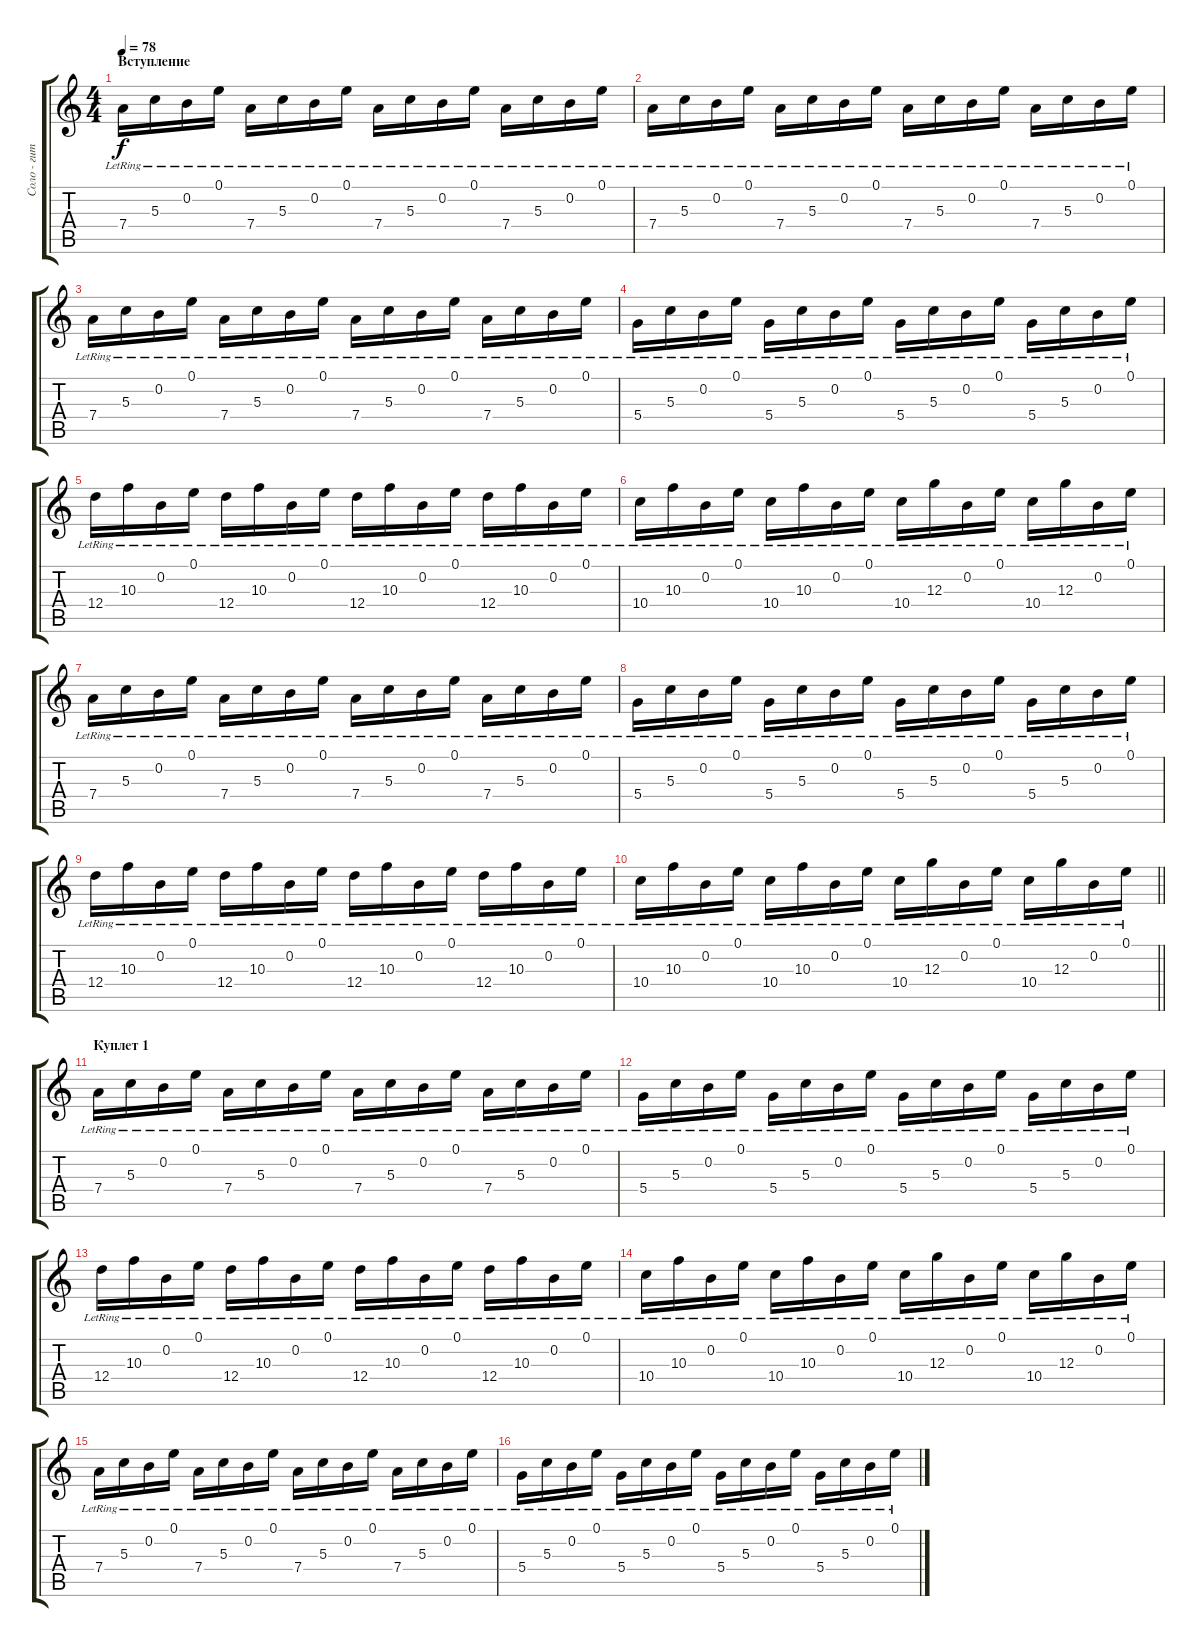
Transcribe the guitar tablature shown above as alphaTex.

\track ("Соло - гитара" "Соло - гит") {instrument acousticguitarsteel}
\staff {score tabs}
\tuning (E4 B3 G3 D3 A2 E2) {hide}
\ts (4 4)
\section ("" "Вступление")
\tempo 78
\clef g2
\ks c
7.4{lr}.16{dy f instrument acousticguitarsteel} 5.3{lr}.16 0.2{lr}.16 0.1{lr}.16 7.4{lr}.16 5.3{lr}.16 0.2{lr}.16 0.1{lr}.16 7.4{lr}.16 5.3{lr}.16 0.2{lr}.16 0.1{lr}.16 7.4{lr}.16 5.3{lr}.16 0.2{lr}.16 0.1{lr}.16 |
7.4{lr}.16 5.3{lr}.16 0.2{lr}.16 0.1{lr}.16 7.4{lr}.16 5.3{lr}.16 0.2{lr}.16 0.1{lr}.16 7.4{lr}.16 5.3{lr}.16 0.2{lr}.16 0.1{lr}.16 7.4{lr}.16 5.3{lr}.16 0.2{lr}.16 0.1{lr}.16 |
7.4{lr}.16 5.3{lr}.16 0.2{lr}.16 0.1{lr}.16 7.4{lr}.16 5.3{lr}.16 0.2{lr}.16 0.1{lr}.16 7.4{lr}.16 5.3{lr}.16 0.2{lr}.16 0.1{lr}.16 7.4{lr}.16 5.3{lr}.16 0.2{lr}.16 0.1{lr}.16 |
5.4{lr}.16 5.3{lr}.16 0.2{lr}.16 0.1{lr}.16 5.4{lr}.16 5.3{lr}.16 0.2{lr}.16 0.1{lr}.16 5.4{lr}.16 5.3{lr}.16 0.2{lr}.16 0.1{lr}.16 5.4{lr}.16 5.3{lr}.16 0.2{lr}.16 0.1{lr}.16 |
12.4{lr}.16 10.3{lr}.16 0.2{lr}.16 0.1{lr}.16 12.4{lr}.16 10.3{lr}.16 0.2{lr}.16 0.1{lr}.16 12.4{lr}.16 10.3{lr}.16 0.2{lr}.16 0.1{lr}.16 12.4{lr}.16 10.3{lr}.16 0.2{lr}.16 0.1{lr}.16 |
10.4{lr}.16 10.3{lr}.16 0.2{lr}.16 0.1{lr}.16 10.4{lr}.16 10.3{lr}.16 0.2{lr}.16 0.1{lr}.16 10.4{lr}.16 12.3{lr}.16 0.2{lr}.16 0.1{lr}.16 10.4{lr}.16 12.3{lr}.16 0.2{lr}.16 0.1{lr}.16 |
7.4{lr}.16 5.3{lr}.16 0.2{lr}.16 0.1{lr}.16 7.4{lr}.16 5.3{lr}.16 0.2{lr}.16 0.1{lr}.16 7.4{lr}.16 5.3{lr}.16 0.2{lr}.16 0.1{lr}.16 7.4{lr}.16 5.3{lr}.16 0.2{lr}.16 0.1{lr}.16 |
5.4{lr}.16 5.3{lr}.16 0.2{lr}.16 0.1{lr}.16 5.4{lr}.16 5.3{lr}.16 0.2{lr}.16 0.1{lr}.16 5.4{lr}.16 5.3{lr}.16 0.2{lr}.16 0.1{lr}.16 5.4{lr}.16 5.3{lr}.16 0.2{lr}.16 0.1{lr}.16 |
12.4{lr}.16 10.3{lr}.16 0.2{lr}.16 0.1{lr}.16 12.4{lr}.16 10.3{lr}.16 0.2{lr}.16 0.1{lr}.16 12.4{lr}.16 10.3{lr}.16 0.2{lr}.16 0.1{lr}.16 12.4{lr}.16 10.3{lr}.16 0.2{lr}.16 0.1{lr}.16 |
\barLineRight lightlight
10.4{lr}.16 10.3{lr}.16 0.2{lr}.16 0.1{lr}.16 10.4{lr}.16 10.3{lr}.16 0.2{lr}.16 0.1{lr}.16 10.4{lr}.16 12.3{lr}.16 0.2{lr}.16 0.1{lr}.16 10.4{lr}.16 12.3{lr}.16 0.2{lr}.16 0.1{lr}.16 |
\section ("" "Куплет 1")
7.4{lr}.16 5.3{lr}.16 0.2{lr}.16 0.1{lr}.16 7.4{lr}.16 5.3{lr}.16 0.2{lr}.16 0.1{lr}.16 7.4{lr}.16 5.3{lr}.16 0.2{lr}.16 0.1{lr}.16 7.4{lr}.16 5.3{lr}.16 0.2{lr}.16 0.1{lr}.16 |
5.4{lr}.16 5.3{lr}.16 0.2{lr}.16 0.1{lr}.16 5.4{lr}.16 5.3{lr}.16 0.2{lr}.16 0.1{lr}.16 5.4{lr}.16 5.3{lr}.16 0.2{lr}.16 0.1{lr}.16 5.4{lr}.16 5.3{lr}.16 0.2{lr}.16 0.1{lr}.16 |
12.4{lr}.16 10.3{lr}.16 0.2{lr}.16 0.1{lr}.16 12.4{lr}.16 10.3{lr}.16 0.2{lr}.16 0.1{lr}.16 12.4{lr}.16 10.3{lr}.16 0.2{lr}.16 0.1{lr}.16 12.4{lr}.16 10.3{lr}.16 0.2{lr}.16 0.1{lr}.16 |
10.4{lr}.16 10.3{lr}.16 0.2{lr}.16 0.1{lr}.16 10.4{lr}.16 10.3{lr}.16 0.2{lr}.16 0.1{lr}.16 10.4{lr}.16 12.3{lr}.16 0.2{lr}.16 0.1{lr}.16 10.4{lr}.16 12.3{lr}.16 0.2{lr}.16 0.1{lr}.16 |
7.4{lr}.16 5.3{lr}.16 0.2{lr}.16 0.1{lr}.16 7.4{lr}.16 5.3{lr}.16 0.2{lr}.16 0.1{lr}.16 7.4{lr}.16 5.3{lr}.16 0.2{lr}.16 0.1{lr}.16 7.4{lr}.16 5.3{lr}.16 0.2{lr}.16 0.1{lr}.16 |
5.4{lr}.16 5.3{lr}.16 0.2{lr}.16 0.1{lr}.16 5.4{lr}.16 5.3{lr}.16 0.2{lr}.16 0.1{lr}.16 5.4{lr}.16 5.3{lr}.16 0.2{lr}.16 0.1{lr}.16 5.4{lr}.16 5.3{lr}.16 0.2{lr}.16 0.1{lr}.16
